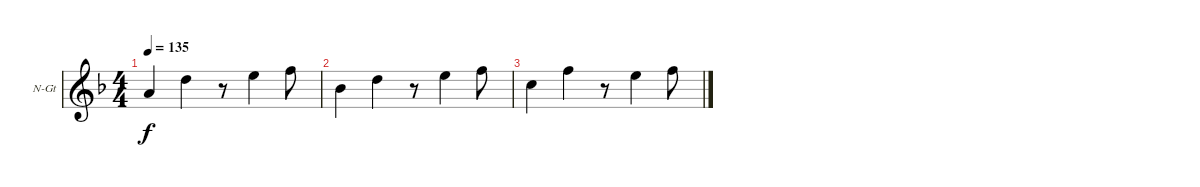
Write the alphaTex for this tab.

\defaultSystemsLayout 4
\bracketExtendMode groupsimilarinstruments
\firstSystemTrackNameOrientation horizontal
\otherSystemsTrackNameOrientation horizontal
\track ("Nylon Guitar" "N-Gt") {instrument acousticguitarnylon}
\staff {score}
\tuning (E4 B3 G3 D3 A2 E2)
\ts (4 4)
\tempo 135
\clef g2
\ks dminor
7.4.4{dy f} 7.3.4 r.8 9.3.4 10.3.8 |
8.4.4 7.3.4 r.8 9.3.4 10.3.8 |
10.4.4 10.3.4 r.8 9.3.4 10.3.8
